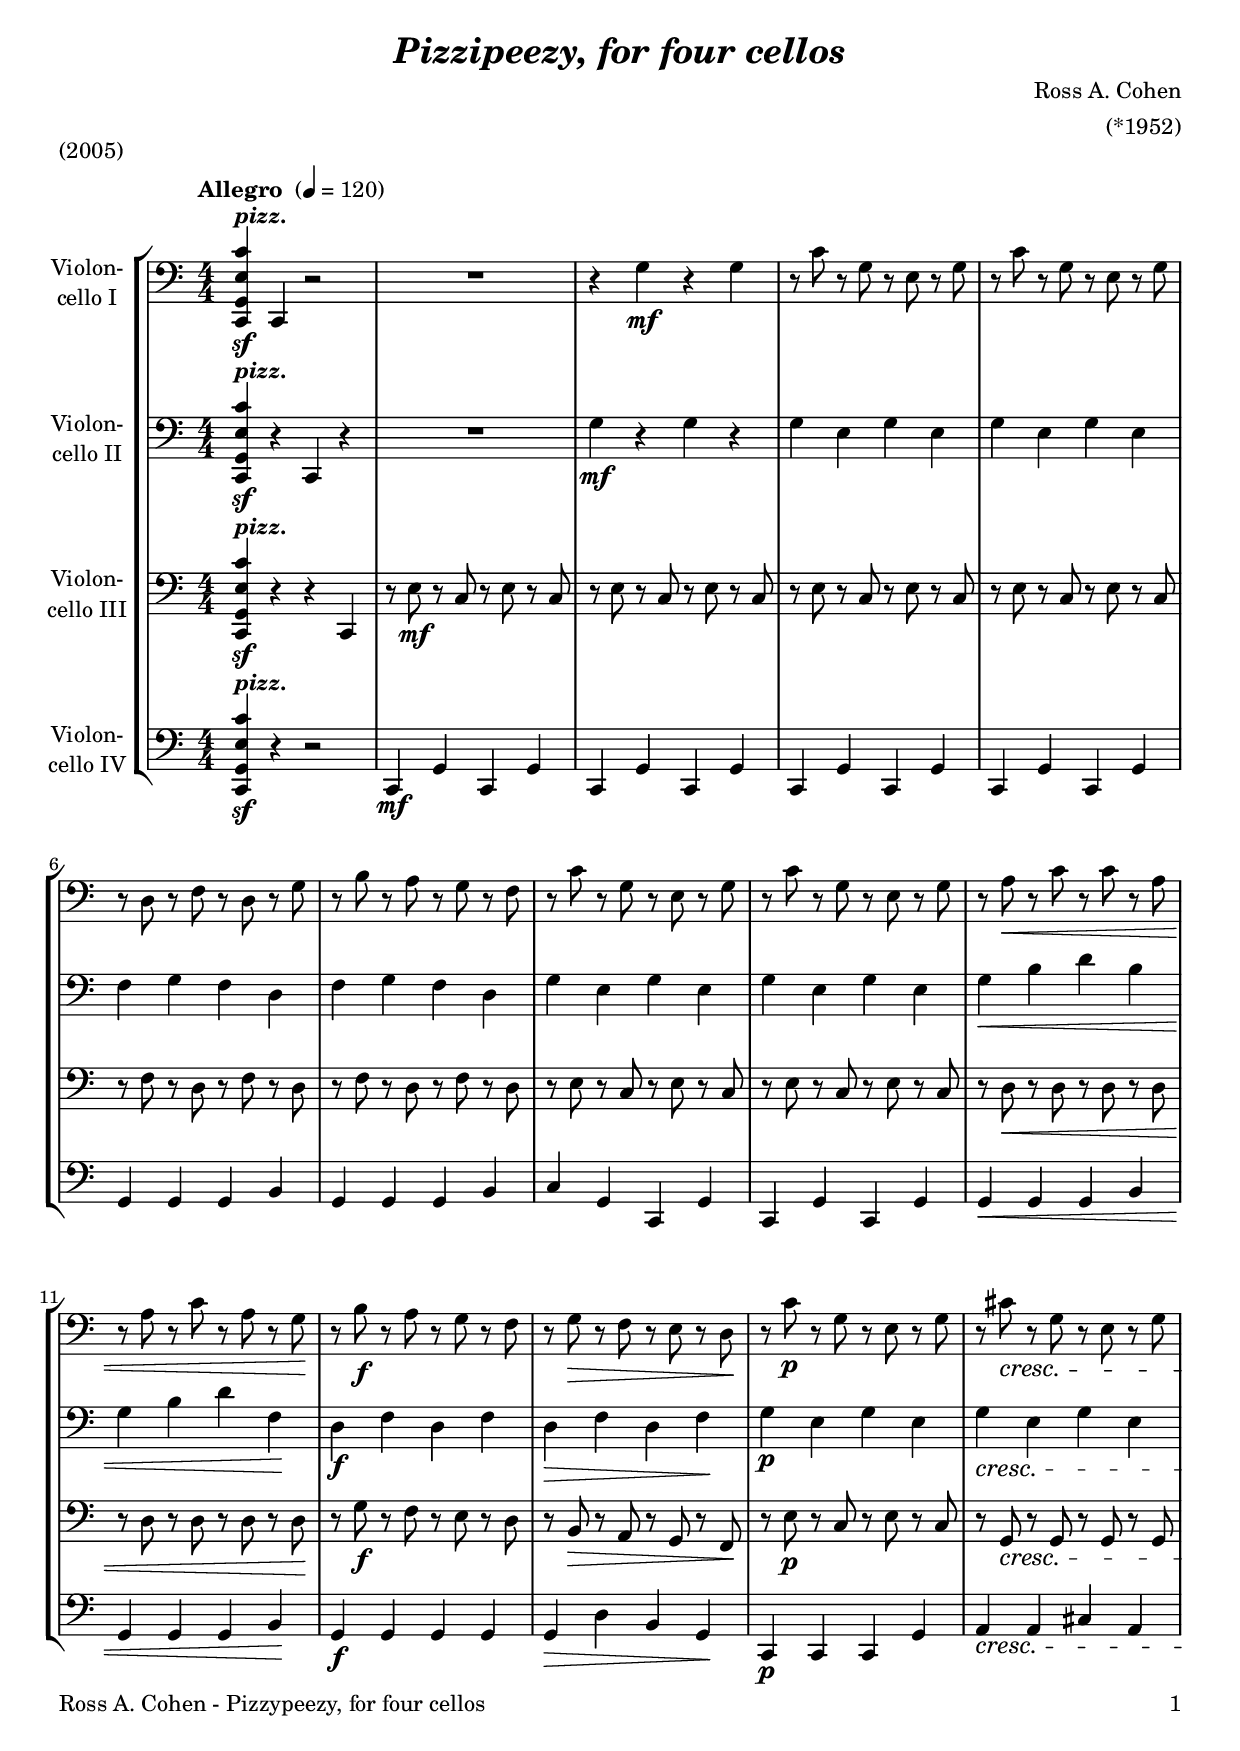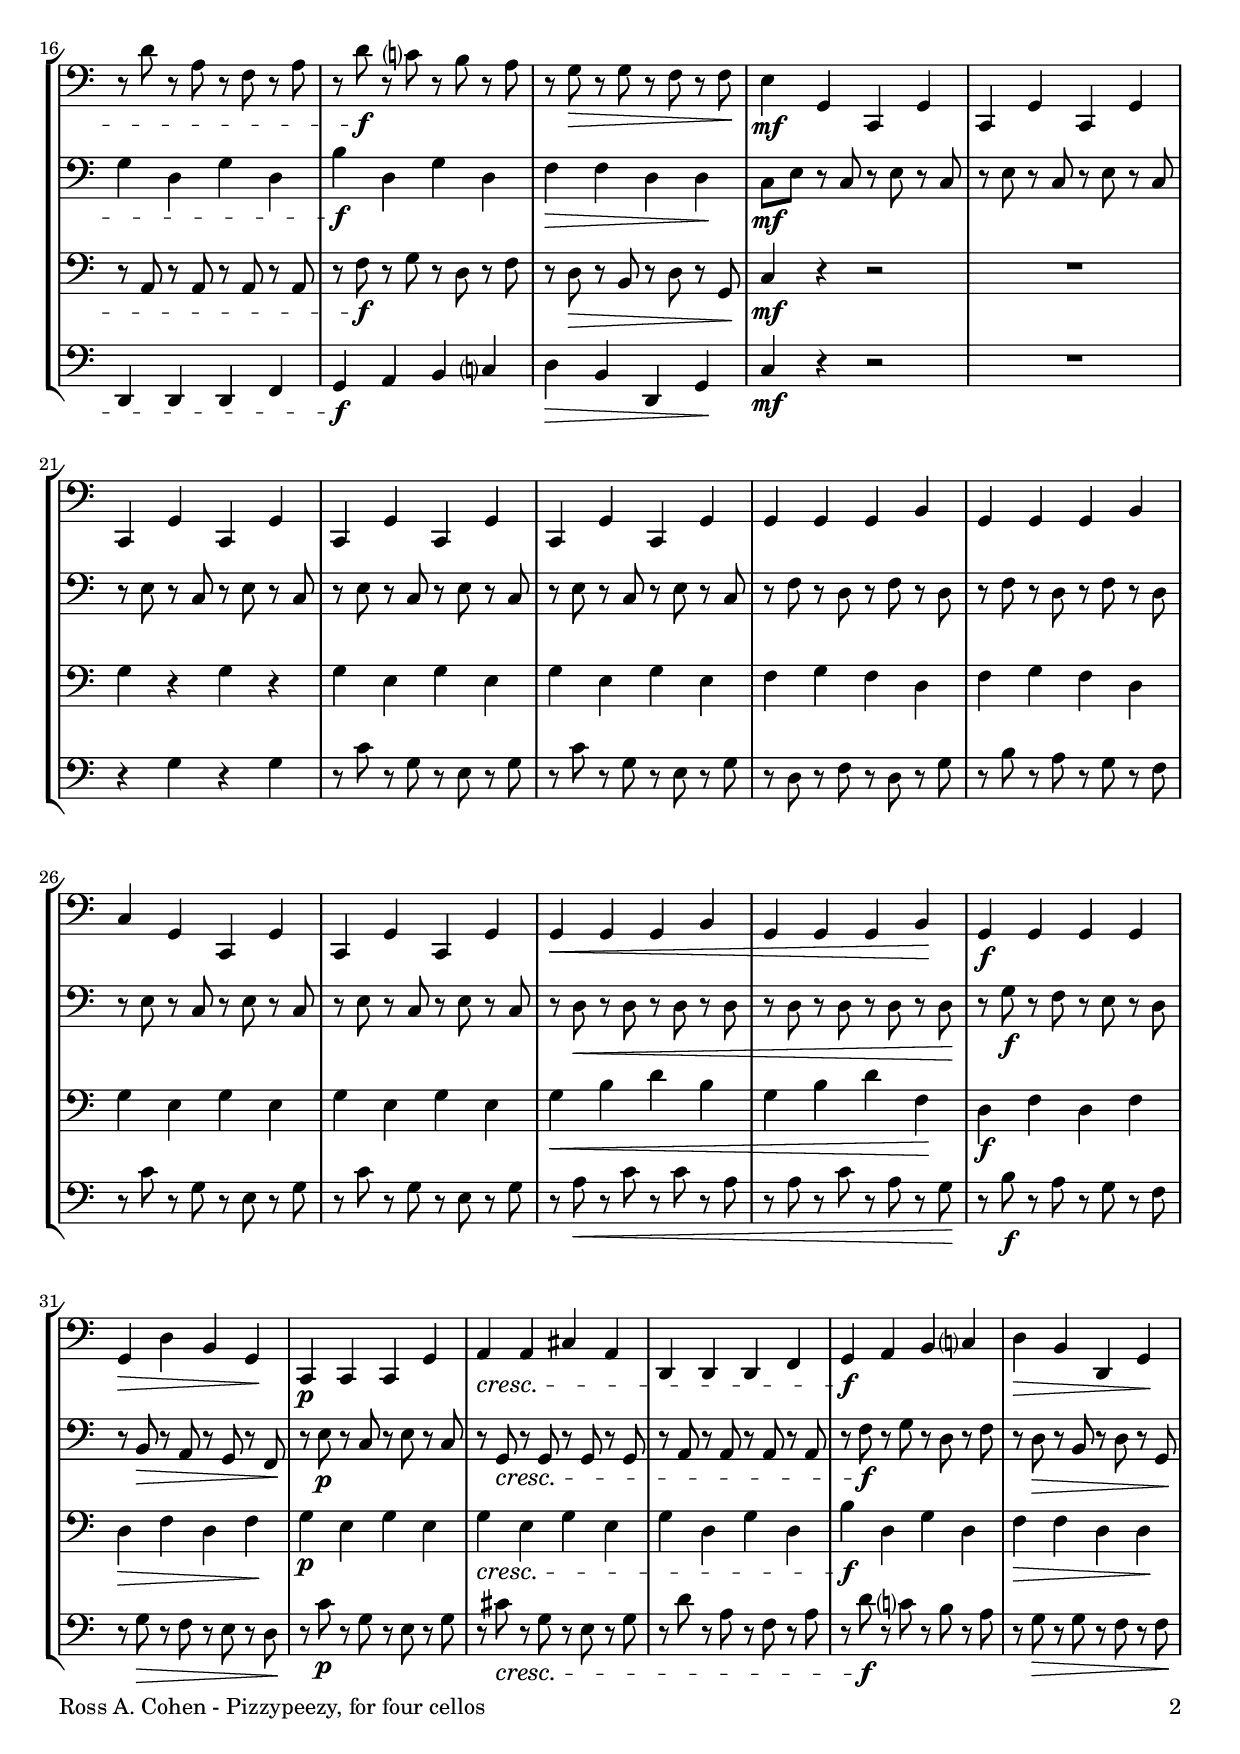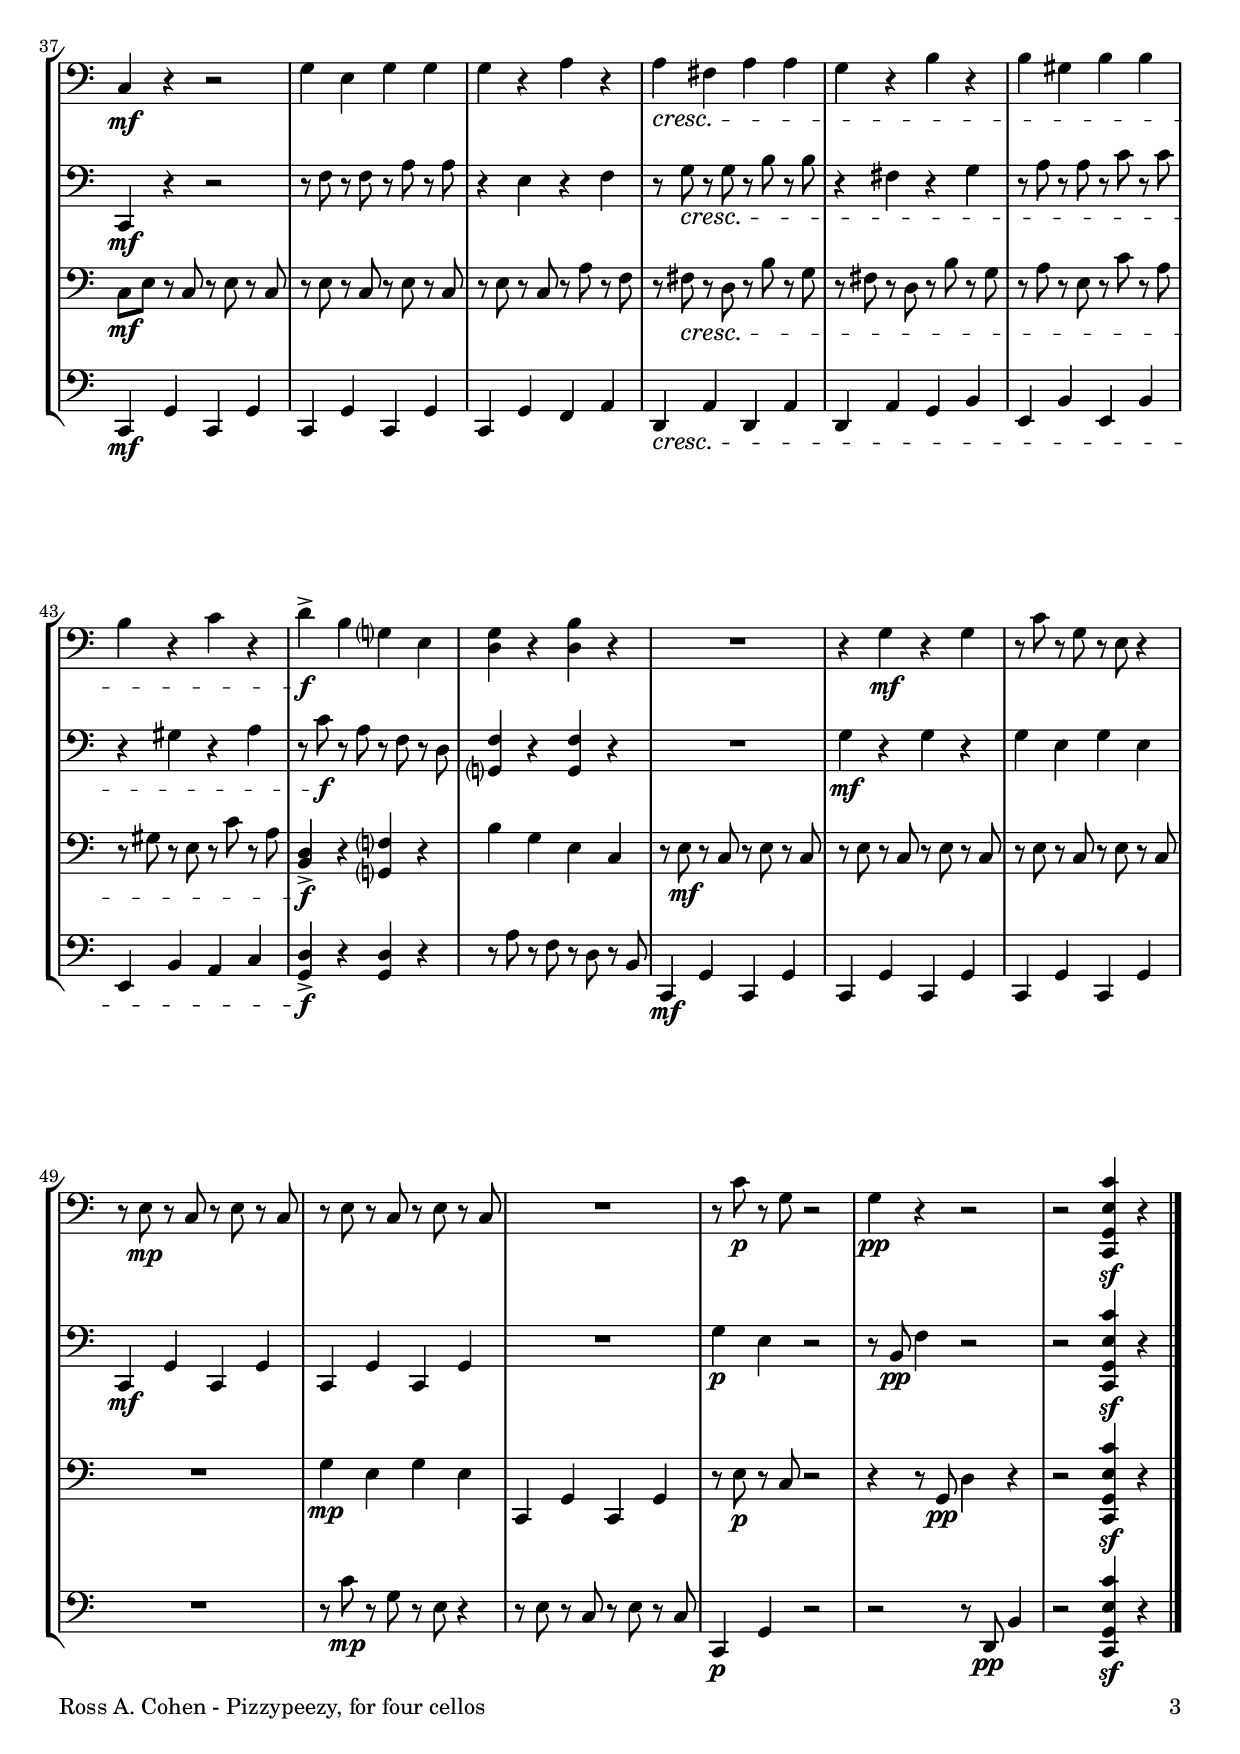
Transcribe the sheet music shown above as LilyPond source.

\version "2.18.2"
\include "deutsch.ly"
  
#(set-global-staff-size 19.5)

\header {
  title     = \markup \bold \italic "Pizzipeezy, for four cellos"
  composer  = "Ross A. Cohen"
  arranger  = "(*1952)"
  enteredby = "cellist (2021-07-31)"
  piece     = "(2005)"
}

voiceconsts = {
  \key c \major
  \time 4/4
  \clef "bass"
  \numericTimeSignature
  \compressEmptyMeasures
  % Set default beaming for all staves
%  \set Timing.beamExceptions = #'()
%  \set Timing.baseMoment     = #(ly:make-moment 1 4)
%  \set Timing.beatStructure  = #'(1 1 1)
  \tempo "Allegro " 4=120
}

micl = "clarinet"
mifl = "flute"
miob = "oboe"
mifh = "french horn"
misx = "tenor sax"
mist = "string ensemble 1"
%miba = "cello"
miba = "pizzicato strings"

daca = \mark \markup \box \italic "D.C."
pizz = \markup \bold \italic "pizz."
rit  = \mark \markup \box \italic "riten."

va = \relative c, {
  \voiceconsts

  <c g' e' c'>4^\pizz\sf c r2
  R1
  r4 g''\mf r g
  r8 c r g r e r g
  r c r g r e r g

  r d r f r d r g
  r h r a r g r f
  r c' r g r e r g
  r c r g r e r g

  r a\< r c r c r a
  r a r c r a r g\!
  r h\f r a r g r f
  r g\> r f r e r d\!

  r c'\p r g r e r g
  r cis\cresc r g r e r g
  r d' r a r f r a
  r d\f r c? r h r a

  r g\> r g r f r f\!
  e4\mf g, c, g'
  c, g' c, g'
  c, g' c, g'
  c, g' c, g'
  c, g' c, g'

  g g g h
  g g g h
  c g c, g'
  c, g' c, g'
  g\< g g h
  g g g h\!

  g\f g g g
  g\> d' h g\!
  c,\p c c g'
  a\cresc a cis a
  d, d d f
  g\f a h c?

  d\> h d, g\!
  c\mf r r2
  g'4 e g g
  g r a r
  a\cresc fis a a
  g r h r

  h gis h h
  h r c r
  d->\f h g? e
  <d g> r <d h'> r
  R1
  r4 g\mf r g

  r8 c r g r e r4
  r8 e\mp r c r e r c
  r e r c r e r c

  R1
  r8 c'\p r g r2
  g4\pp r r2
  r <c,, g' e' c'>4\sf r \bar "|."
}

vb = \relative c, {
  \voiceconsts

  <c g' e' c'>4^\pizz\sf r c r
  R1
  g''4\mf r g r
  g e g e
  g e g e

  f g f d
  f g f d
  g e g e
  g e g e
  g\< h d h
  g h d f,\!

  d\f f d f
  d\> f d f\!
  g\p e g e
  g\cresc e g e
  g d g d
  h'\f d, g d

  f\> f d d\!
  c8\mf e r c r e r c
  r e r c r e r c
  r e r c r e r c

  r e r c r e r c
  r e r c r e r c
  r f r d r f r d
  r f r d r f r d

  r e r c r e r c
  r e r c r e r c
  r d\< r d r d r d
  r d r d r d r d\!

  r g\f r f r e r d
  r h\> r a r g r f\!
  r e'\p r c r e r c
  r g\cresc r g r g r g

  r a r a r a r a
  r f'\f r g r d r f
  r d\> r h r d r g,\!
  c,4\mf r r2

  r8 f' r f r a r a
  r4 e r f
  r8 g\cresc r g r h r h
  r4 fis r g
  r8 a r a r c r c

  r4 gis r a
  r8 c\f r a r f r d
  <g,? f'>4 r <g f'> r
  R1
  g'4\mf r g r
  g e g e

  c,\mf g' c, g'
  c, g' c, g'
  R1
  g'4\p e r2
  r8 h\pp f'4 r2
  r <c, g' e' c'>4\sf r \bar "|."
}

vc = \relative c, {
  \voiceconsts

  <c g' e' c'>4^\pizz\sf r r c
  r8 e'\mf r c r e r c
  r e r c r e r c
  r e r c r e r c

  r e r c r e r c
  r f r d r f r d
  r f r d r f r d
  r e r c r e r c

  r e r c r e r c
  r d\< r d r d r d
  r d r d r d r d\!
  r g\f r f r e r d

  r h\> r a r g r f\!
  r e'\p r c r e r c
  r g\cresc r g r g r g
  r a r a r a r a

  r f'\f r g r d r f
  r d\> r h r d r g,\!
  c4\mf r r2
  R1
  g'4 r g r

  g e g e
  g e g e
  f g f d
  f g f d
  g e g e
  g e g e

  g\< h d h
  g h d f,\!
  d\f f d f
  d\> f d f\!
  g\p e g e
  g\cresc e g e

  g d g d
  h'\f d, g d
  f\> f d d\!
  c8\mf e r c r e r c
  r e r c r e r c

  r e r c r a' r f
  r fis\cresc r d r h' r g
  r fis r d r h' r g
  r a r e r c' r a

  r gis r e r c' r a
  <h, d>4->\f r <g? f'?> r
  h' g e c
  r8 e\mf r c r e r c
  r e r c r e r c

  r e r c r e r c
  R1
  g'4\mp e g e
  c, g' c, g'

  r8 e'\p r c r2
  r4 r8 g\pp d'4 r
  r2 <c, g' e' c'>4\sf r \bar "|."
}

vd = \relative c, {
  \voiceconsts

  <c g' e' c'>4^\pizz\sf r r2
  c4\mf g' c, g'
  c, g' c, g'
  c, g' c, g'
  c, g' c, g'

  g g g h
  g g g h
  c g c, g'
  c, g' c, g'
  g\< g g h
  g g g h\!

  g\f g g g
  g\> d' h g\!
  c,\p c c g'
  a\cresc a cis a
  d, d d f
  g\f a h c?

  d\> h d, g\!
  c\mf r r2
  R1
  r4 g' r g
  r8 c r g r e r g

  r c r g r e r g
  r d r f r d r g
  r h r a r g r f
  r c' r g r e r g

  r c r g r e r g
  r a\< r c r c r a
  r a r c r a r g\!
  r h\f r a r g r f

  r g\> r f r e r d\!
  r c'\p r g r e r g
  r cis\cresc r g r e r g
  r d' r a r f r a

  r d\f r c? r h r a
  r g\> r g r f r f\!
  c,4\mf g' c, g'
  c, g' c, g'
  c, g' f a

  d,\cresc a' d, a'
  d, a' g h
  e, h' e, h'
  e, h' a c
  <g d'>->\f r <g d'> r

  r8 a' r f r d r h
  c,4\mf g' c, g'
  c, g' c, g'
  c, g' c, g'
  R1

  r8 c'\mp r g r e r4
  r8 e r c r e r c
  c,4\p g' r2
  r r8 d\pp h'4
  r2 <c, g' e' c'>4\sf r \bar "|."
}


music = \new StaffGroup <<
      \new Staff {
	\set Staff.midiInstrument = \miba
	\set Staff.instrumentName = \markup \center-column { "Violon-" "cello I" }
	\transpose c c { \va }
      }

      \new Staff {
	\set Staff.midiInstrument = \miba
	\set Staff.instrumentName = \markup \center-column { "Violon-" "cello II" }
	\transpose c c { \vb }
      }

      \new Staff {
	\set Staff.midiInstrument = \miba
	\set Staff.instrumentName = \markup \center-column { "Violon-" "cello III" }
	\transpose c c { \vc }
      }

      \new Staff {
	\set Staff.midiInstrument = \miba
	\set Staff.instrumentName = \markup \center-column { "Violon-" "cello IV" }
	\transpose c c { \vd }
      }
>>

\book {
   \paper {
    print-page-number = ##t
    print-first-page-number = ##t
    ragged-last-bottom = ##f
    oddHeaderMarkup = \markup \null
    evenHeaderMarkup = \markup \null
    oddFooterMarkup = \markup {
      \fill-line {
        \on-the-fly #print-page-number-check-first
        "Ross A. Cohen - Pizzypeezy, for four cellos" \fromproperty #'page:page-number-string
      }
    }
    evenFooterMarkup = \oddFooterMarkup
  } \score {
    \music
    \layout {}
  }

  \score {
    \unfoldRepeats \music

    \midi {
      \context {
        \Score
      }
    }
  }
}